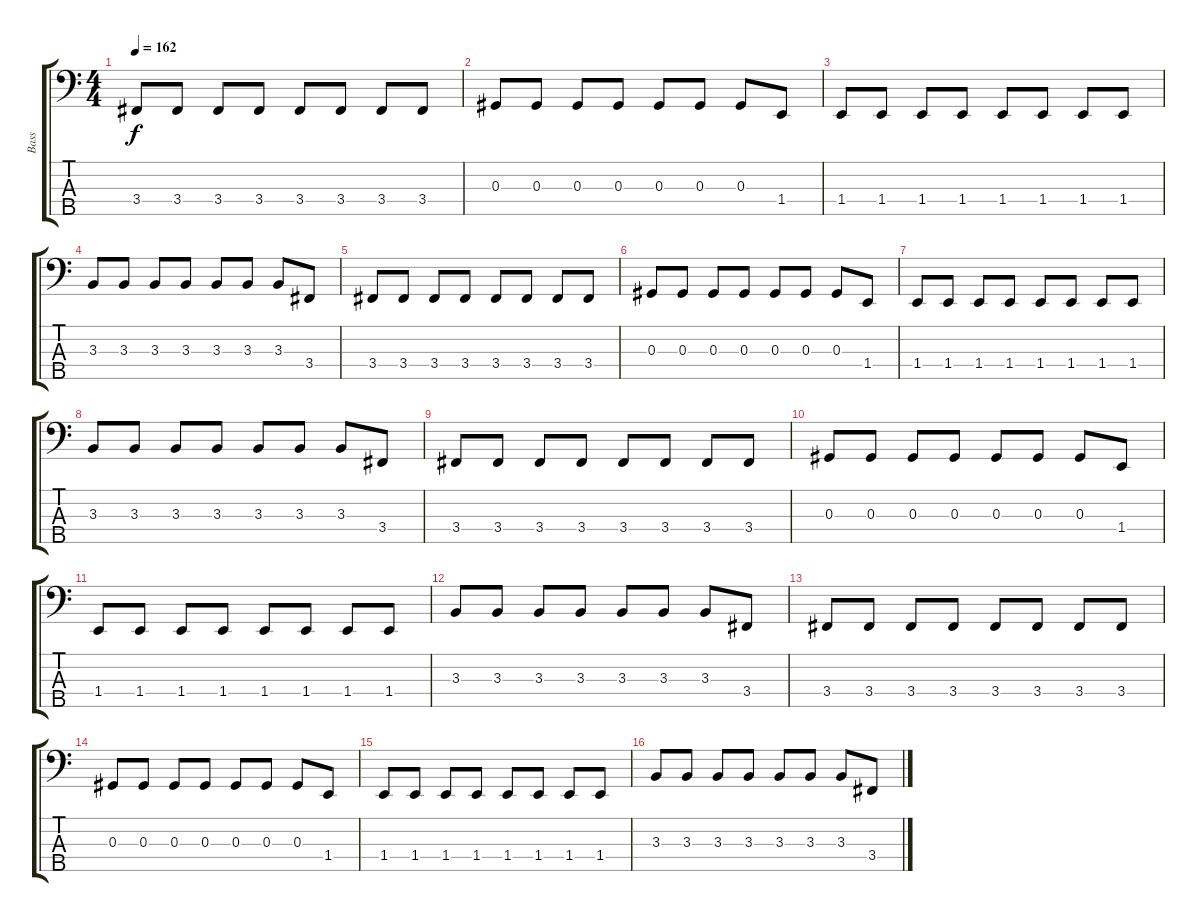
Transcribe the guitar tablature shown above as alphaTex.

\track ("Bass" "Bass") {instrument electricbasspick}
\staff {score tabs}
\tuning (Gb2 Db2 Ab1 Eb1 Bb0) {hide}
\ts (4 4)
\tempo 162
\clef f4
\ks c
3.4.8{dy f} 3.4.8 3.4.8 3.4.8 3.4.8 3.4.8 3.4.8 3.4.8 |
0.3.8 0.3.8 0.3.8 0.3.8 0.3.8 0.3.8 0.3.8 1.4.8 |
1.4.8 1.4.8 1.4.8 1.4.8 1.4.8 1.4.8 1.4.8 1.4.8 |
3.3.8 3.3.8 3.3.8 3.3.8 3.3.8 3.3.8 3.3.8 3.4.8 |
3.4.8 3.4.8 3.4.8 3.4.8 3.4.8 3.4.8 3.4.8 3.4.8 |
0.3.8 0.3.8 0.3.8 0.3.8 0.3.8 0.3.8 0.3.8 1.4.8 |
1.4.8 1.4.8 1.4.8 1.4.8 1.4.8 1.4.8 1.4.8 1.4.8 |
3.3.8 3.3.8 3.3.8 3.3.8 3.3.8 3.3.8 3.3.8 3.4.8 |
3.4.8 3.4.8 3.4.8 3.4.8 3.4.8 3.4.8 3.4.8 3.4.8 |
0.3.8 0.3.8 0.3.8 0.3.8 0.3.8 0.3.8 0.3.8 1.4.8 |
1.4.8 1.4.8 1.4.8 1.4.8 1.4.8 1.4.8 1.4.8 1.4.8 |
3.3.8 3.3.8 3.3.8 3.3.8 3.3.8 3.3.8 3.3.8 3.4.8 |
3.4.8 3.4.8 3.4.8 3.4.8 3.4.8 3.4.8 3.4.8 3.4.8 |
0.3.8 0.3.8 0.3.8 0.3.8 0.3.8 0.3.8 0.3.8 1.4.8 |
1.4.8 1.4.8 1.4.8 1.4.8 1.4.8 1.4.8 1.4.8 1.4.8 |
3.3.8 3.3.8 3.3.8 3.3.8 3.3.8 3.3.8 3.3.8 3.4.8
